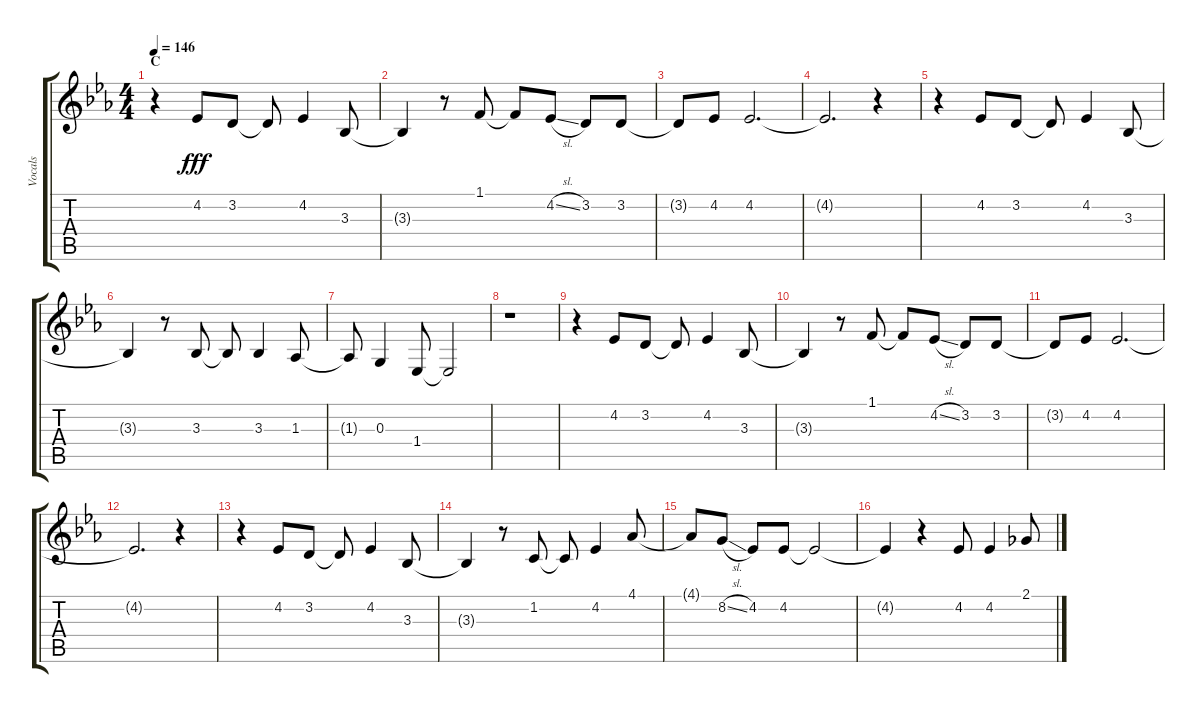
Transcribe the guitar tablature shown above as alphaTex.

\track ("Vocals" "Vocals") {instrument voiceoohs}
\staff {score tabs}
\tuning (E4 B3 G3 D3 A2 E2) {hide}
\ts (4 4)
\section ("" "C")
\tempo 146
\clef g2
\ks eb
r.4{dy fff} 4.2.8 3.2.8 3.2{t}.8 4.2.4 3.3.8 |
3.3{t}.4 r.8 1.1.8 1.1{t}.8 4.2{sl}.8 3.2.8 3.2.8 |
3.2{t}.8 4.2.8 4.2.2{d} |
4.2{t}.2{d} r.4 |
r.4 4.2.8 3.2.8 3.2{t}.8 4.2.4 3.3.8 |
3.3{t}.4 r.8 3.3.8 3.3{t}.8 3.3.4 1.3.8 |
1.3{t}.8 0.3.4 1.4.8 1.4{t}.2 |
r.1 |
r.4 4.2.8 3.2.8 3.2{t}.8 4.2.4 3.3.8 |
3.3{t}.4 r.8 1.1.8 1.1{t}.8 4.2{sl}.8 3.2.8 3.2.8 |
3.2{t}.8 4.2.8 4.2.2{d} |
4.2{t}.2{d} r.4 |
r.4 4.2.8 3.2.8 3.2{t}.8 4.2.4 3.3.8 |
3.3{t}.4 r.8 1.2.8 1.2{t}.8 4.2.4 4.1.8 |
4.1{t}.8 8.2{sl}.8 4.2.8 4.2.8 4.2{t}.2 |
4.2{t}.4 r.4 4.2.8 4.2.4 2.1.8
